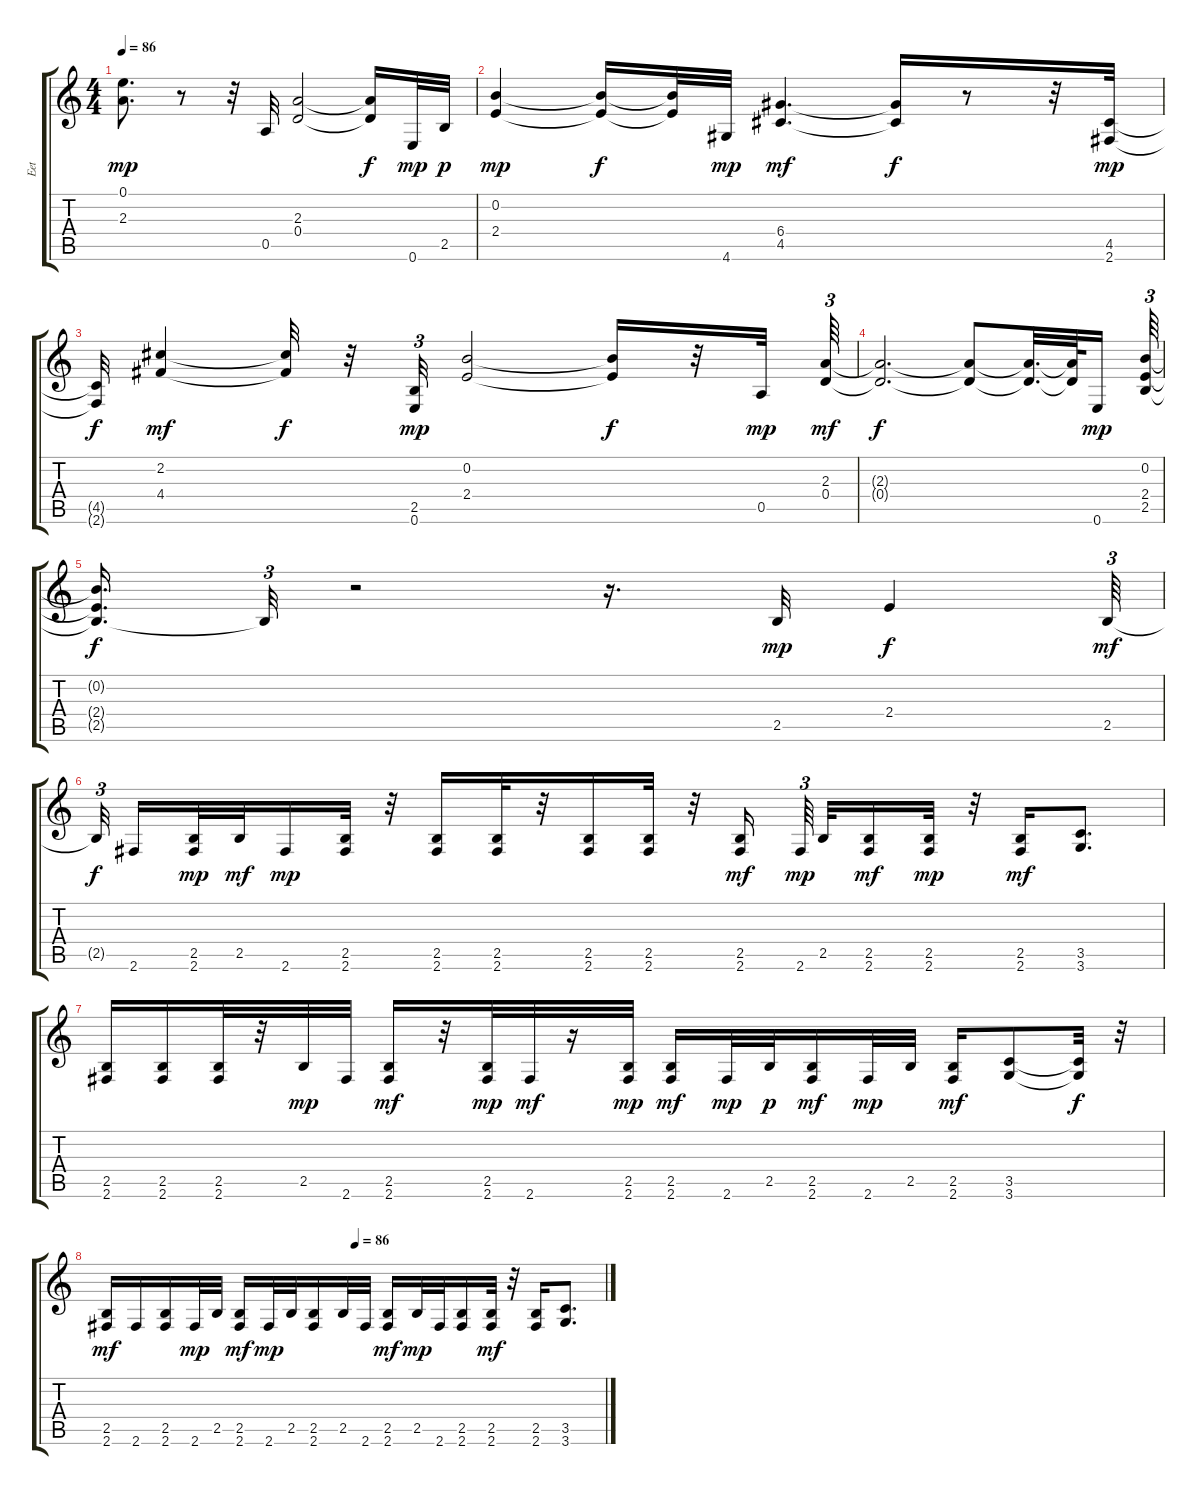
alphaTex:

\track ("Eet" "Eet") {instrument distortionguitar}
\staff {score tabs}
\tuning (E4 B3 G3 D3 A2 E2) {hide}
\ts (4 4)
\tempo 86
\clef g2
\ks c
(0.1 2.3).8{d dy mp} r.8 r.32 0.5.32 (2.3 0.4).2 (2.3{t} 0.4{t}).16{dy f} 0.6.32{dy mp} 2.5.32{dy p} |
(0.2 2.4).4{dy mp} (0.2{t} 2.4{t}).16{dy f} (0.2{t} 2.4{t}).32 4.6.32{dy mp} (6.4 4.5).4{d dy mf} (6.4{t} 4.5{t}).16{dy f} r.8 r.32 (4.5 2.6).32{dy mp} |
(4.5{t} 2.6{t}).32{dy f} (2.2 4.4).4{dy mf} (2.2{t} 4.4{t}).32{dy f} r.32 (2.5 0.6).32{tu (3 2) dy mp} (0.2 2.4).2 (0.2{t} 2.4{t}).16{dy f} r.32 0.5.32{dy mp} (2.3 0.4).64{tu (3 2) dy mf} |
(2.3{t} 0.4{t}).2{d dy f} (2.3{t} 0.4{t}).8 (2.3{t} 0.4{t}).32{d} (2.3{t} 0.4{t}).64 0.6.16{dy mp} (0.2 2.4 2.5).64{tu (3 2)} |
(0.2{t} 2.4{t} 2.5{t}).16{d dy f} 2.5{t}.32{tu (3 2)} r.2 r.16{d} 2.5.32{dy mp} 2.4.4{dy f} 2.5.64{tu (3 2) dy mf} |
2.5{t}.32{tu (3 2) dy f beam splitsecondary} 2.6.16 (2.5 2.6).32{dy mp} 2.5.32{dy mf} 2.6.16{dy mp} (2.5 2.6).32 r.32 (2.5 2.6).16 (2.5 2.6).32 r.32 (2.5 2.6).16 (2.5 2.6).32 r.32 (2.5 2.6).16{dy mf beam splitsecondary} 2.6.64{tu (3 2) dy mp beam splitsecondary} 2.5.32 (2.5 2.6).16{dy mf} (2.5 2.6).32{dy mp} r.32 (2.5 2.6).16{dy mf} (3.5 3.6).8{d} |
(2.5 2.6).16 (2.5 2.6).16 (2.5 2.6).32 r.32 2.5.32{dy mp} 2.6.32 (2.5 2.6).16{dy mf} r.32 (2.5 2.6).32{dy mp} 2.6.32{dy mf} r.16 (2.5 2.6).32{dy mp} (2.5 2.6).16{dy mf} 2.6.32{dy mp} 2.5.32{dy p} (2.5 2.6).16{dy mf} 2.6.32{dy mp} 2.5.32 (2.5 2.6).16{dy mf} (3.5 3.6).8 (3.5{t} 3.6{t}).32{dy f} r.32 |
\tempo (86 0.5)
(2.5 2.6).16{dy mf} 2.6.16 (2.5 2.6).16 2.6.32{dy mp} 2.5.32 (2.5 2.6).16{dy mf} 2.6.32{dy mp} 2.5.32 (2.5 2.6).16 2.5.32 2.6.32 (2.5 2.6).16{dy mf} 2.5.32{dy mp} 2.6.32 (2.5 2.6).16 (2.5 2.6).32{dy mf} r.32 (2.5 2.6).16 (3.5 3.6).8{d}
